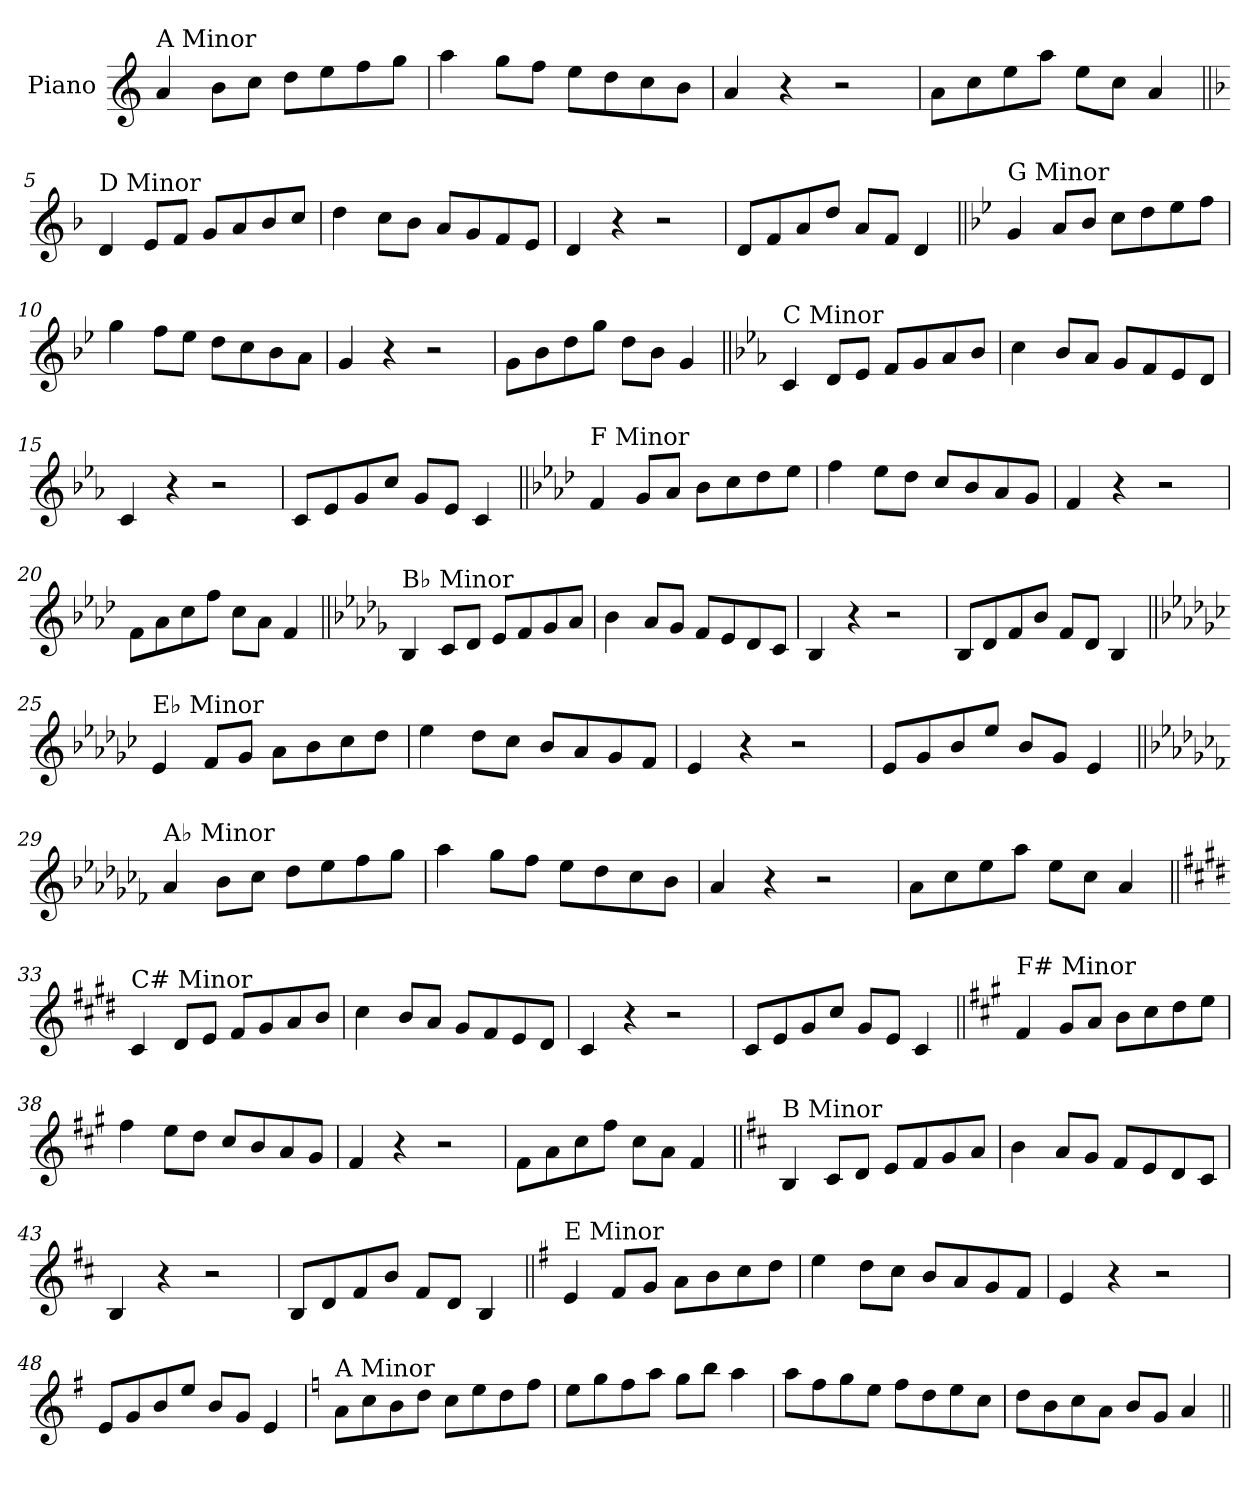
**kern
*part1
*staff1
*I"Piano
*I'Pno.
*clefG2
*k[]
=1
!LO:TX:a:t=A Minor
4a/
8b\L
8cc\J
8dd\L
8ee\
8ff\
8gg\J
=2
4aa\
8gg\L
8ff\J
8ee\L
8dd\
8cc\
8b\J
=3
4a/
4r
2r
=4
8a\L
8cc\
8ee\
8aa\J
8ee\L
8cc\J
4a/
!!LO:LB:g=z
=5||
*k[b-]
!LO:TX:a:t=D Minor
4d/
8e/L
8f/J
8g/L
8a/
8b-/
8cc/J
=6
4dd\
8cc\L
8b-\J
8a/L
8g/
8f/
8e/J
=7
4d/
4r
2r
=8
8d/L
8f/
8a/
8dd/J
8a/L
8f/J
4d/
!!LO:LB:g=z
=9||
*k[b-e-]
!LO:TX:a:t=G Minor
4g/
8a/L
8b-/J
8cc\L
8dd\
8ee-\
8ff\J
=10
4gg\
8ff\L
8ee-\J
8dd\L
8cc\
8b-\
8a\J
=11
4g/
4r
2r
=12
8g\L
8b-\
8dd\
8gg\J
8dd\L
8b-\J
4g/
!!LO:LB:g=z
=13||
*k[b-e-a-]
!LO:TX:a:t=C Minor
4c/
8d/L
8e-/J
8f/L
8g/
8a-/
8b-/J
=14
4cc\
8b-/L
8a-/J
8g/L
8f/
8e-/
8d/J
=15
4c/
4r
2r
=16
8c/L
8e-/
8g/
8cc/J
8g/L
8e-/J
4c/
!!LO:LB:g=z
=17||
*k[b-e-a-d-]
!LO:TX:a:t=F Minor
4f/
8g/L
8a-/J
8b-\L
8cc\
8dd-\
8ee-\J
=18
4ff\
8ee-\L
8dd-\J
8cc/L
8b-/
8a-/
8g/J
=19
4f/
4r
2r
=20
8f\L
8a-\
8cc\
8ff\J
8cc\L
8a-\J
4f/
!!LO:LB:g=z
=21||
*k[b-e-a-d-g-]
!LO:TX:a:t=B♭ Minor
4B-/
8c/L
8d-/J
8e-/L
8f/
8g-/
8a-/J
=22
4b-\
8a-/L
8g-/J
8f/L
8e-/
8d-/
8c/J
=23
4B-/
4r
2r
=24
8B-/L
8d-/
8f/
8b-/J
8f/L
8d-/J
4B-/
!!LO:LB:g=z
=25||
*k[b-e-a-d-g-c-]
!LO:TX:a:t=E♭ Minor
4e-/
8f/L
8g-/J
8a-\L
8b-\
8cc-\
8dd-\J
=26
4ee-\
8dd-\L
8cc-\J
8b-/L
8a-/
8g-/
8f/J
=27
4e-/
4r
2r
=28
8e-/L
8g-/
8b-/
8ee-/J
8b-/L
8g-/J
4e-/
!!LO:LB:g=z
=29||
*k[b-e-a-d-g-c-f-]
!LO:TX:a:t=A♭ Minor
4a-/
8b-\L
8cc-\J
8dd-\L
8ee-\
8ff-\
8gg-\J
=30
4aa-\
8gg-\L
8ff-\J
8ee-\L
8dd-\
8cc-\
8b-\J
=31
4a-/
4r
2r
=32
8a-\L
8cc-\
8ee-\
8aa-\J
8ee-\L
8cc-\J
4a-/
!!LO:LB:g=z
=33||
*k[f#c#g#d#]
!LO:TX:a:t=C# Minor
4c#/
8d#/L
8e/J
8f#/L
8g#/
8a/
8b/J
=34
4cc#\
8b/L
8a/J
8g#/L
8f#/
8e/
8d#/J
=35
4c#/
4r
2r
=36
8c#/L
8e/
8g#/
8cc#/J
8g#/L
8e/J
4c#/
!!LO:LB:g=z
=37||
*k[f#c#g#]
!LO:TX:a:t=F# Minor
4f#/
8g#/L
8a/J
8b\L
8cc#\
8dd\
8ee\J
=38
4ff#\
8ee\L
8dd\J
8cc#/L
8b/
8a/
8g#/J
=39
4f#/
4r
2r
=40
8f#\L
8a\
8cc#\
8ff#\J
8cc#\L
8a\J
4f#/
!!LO:LB:g=z
=41||
*k[f#c#]
!LO:TX:a:t=B Minor
4B/
8c#/L
8d/J
8e/L
8f#/
8g/
8a/J
=42
4b\
8a/L
8g/J
8f#/L
8e/
8d/
8c#/J
=43
4B/
4r
2r
=44
8B/L
8d/
8f#/
8b/J
8f#/L
8d/J
4B/
!!LO:LB:g=z
=45||
*k[f#]
!LO:TX:a:t=E Minor
4e/
8f#/L
8g/J
8a\L
8b\
8cc\
8dd\J
=46
4ee\
8dd\L
8cc\J
8b/L
8a/
8g/
8f#/J
=47
4e/
4r
2r
=48
8e/L
8g/
8b/
8ee/J
8b/L
8g/J
4e/
!!LO:PB:g=z
=49
*k[]
!LO:TX:a:t=A Minor
8a\L
8cc\
8b\
8dd\J
8cc\L
8ee\
8dd\
8ff\J
=50
8ee\L
8gg\
8ff\
8aa\J
8gg\L
8bb\J
4aa\
=51
8aa\L
8ff\
8gg\
8ee\J
8ff\L
8dd\
8ee\
8cc\J
=52
8dd\L
8b\
8cc\
8a\J
8b/L
8g/J
4a/
=||
*-
